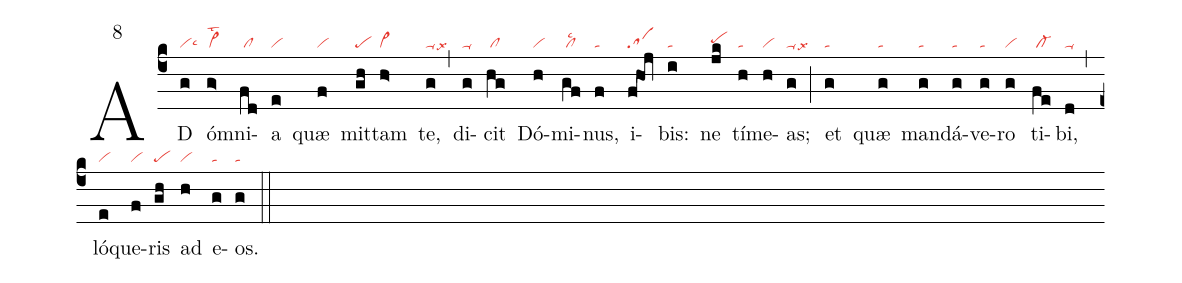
mode: 8;
nabc-lines:1;
%%
(c4)
AD(g|vilsc6) óm(g>|vi>lst2)ni(fd|/cl)a(e|vi) quæ(f|vi) mit(gh|pe)tam(h>|vi>) te,(g|ta-lsx6) (,)
di(g|ta-)cit(hg|/cl) Dó(h|vi)mi(gf|/cllsc2)nus,(f|ta) i(f@hoj|sa)bis:(i|ta)
ne(jk|pehh) tí(h|ta)me(h|vi)as;(g|ta-lsx6) (;)
et(g|ta) quæ(g|ta) man(g|ta)dá(g|ta)ve(g|ta)ro(g|vi) ti(fe|/cl-)bi,(d|ta-) (,)
ló(e|vi)que(f|vi)ris(gh|pe) ad(h|vi) e(g|ta)os.(g|ta) (::)
